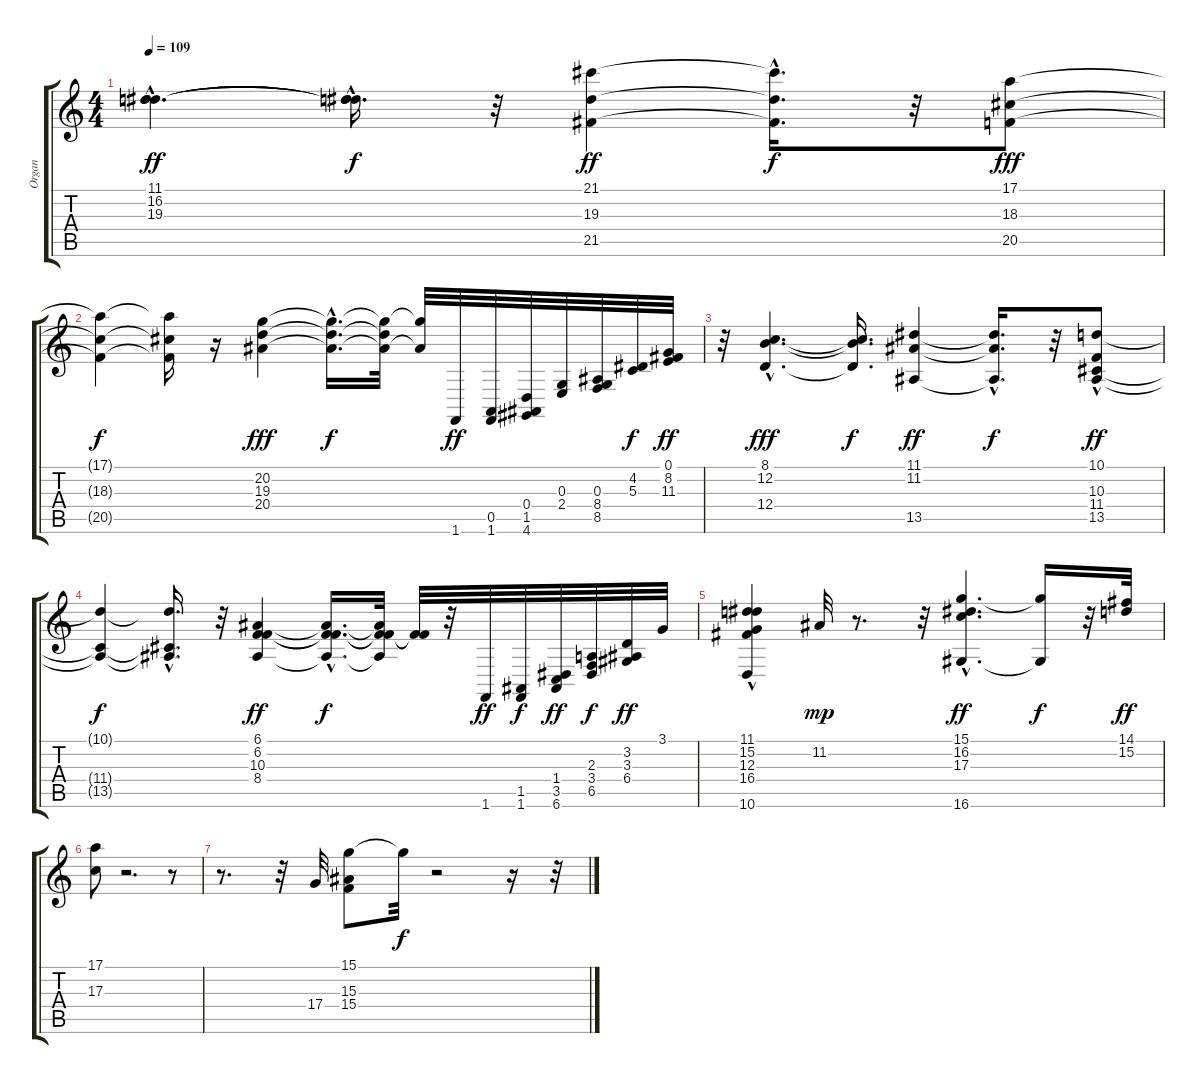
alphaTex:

\track ("Organ" "Organ") {instrument rockorgan}
\staff {score tabs}
\tuning (E4 B3 G3 D3 A2 E2) {hide}
\ts (4 4)
\tempo 109
\clef g2
\ks c
(11.1{hac} 16.2{hac} 19.3{hac}).4{d dy ff} (11.1{hac t} 16.2{hac t} 19.3{hac t}).16{d dy f} r.32 (21.1 19.3 21.5).4{dy ff} (21.1{hac t} 19.3{hac t} 21.5{t}).16{d dy f} r.32 (17.1 18.3 20.5).8{dy fff} |
(17.1{t} 18.3{t} 20.5{t}).4{dy f} (17.1{t} 18.3{t} 20.5{t}).16 r.16 (20.2 19.3 20.4).4{dy fff} (20.2{hac t} 19.3{hac t} 20.4{hac t}).16{d dy f} (20.2{t} 19.3{t} 20.4{t}).32 (20.2{t} 20.4{t}).32 1.6.32{dy ff} (0.5 1.6).32 (0.4 1.5 4.6).32 (0.3 2.4).32 (0.3 8.4 8.5).32 (4.2 5.3).32{dy f} (0.1 8.2 11.3).32{dy ff} |
r.32 (8.1{hac} 12.2{hac} 12.4{hac}).4{d dy fff} (8.1{t} 12.2{t} 12.4{t}).16{d dy f} (11.1 11.2 13.5).4{dy ff} (11.1{hac t} 11.2{t} 13.5{t}).16{d dy f} r.32 (10.1 10.3{hac} 11.4 13.5).8{dy ff} |
(10.1{t} 11.4{t} 13.5{t}).4{dy f} (10.1{hac t} 11.4{hac t} 13.5{hac t}).16{d} r.32 (6.1 6.2 10.3 8.4).4{dy ff} (6.1{hac t} 6.2{hac t} 10.3{hac t} 8.4{hac t}).16{d dy f} (6.1{t} 6.2{t} 10.3{t} 8.4{t}).32 (6.2{t} 10.3{t}).32 r.32 1.6.32{dy ff} (1.5 1.6).32{dy f} (1.4 3.5 6.6).32{dy ff} (2.3 3.4 6.5).32{dy f} (3.2 3.3 6.4).32{dy ff} 3.1.32 |
(11.1{hac} 15.2{hac} 12.3{hac} 16.4 10.6).4 11.2.32{dy mp} r.8{d} r.32 (15.1{hac} 16.2 17.3 16.6{hac}).4{d dy ff} (15.1{t} 16.6{t}).16{dy f} r.32 (14.1 15.2).32{dy ff} |
(17.1 17.3).8 r.2{d} r.8 |
r.8{d} r.32 17.4.32 (15.1 15.3 15.4).8 15.1{t}.32{dy f} r.2 r.16 r.32
